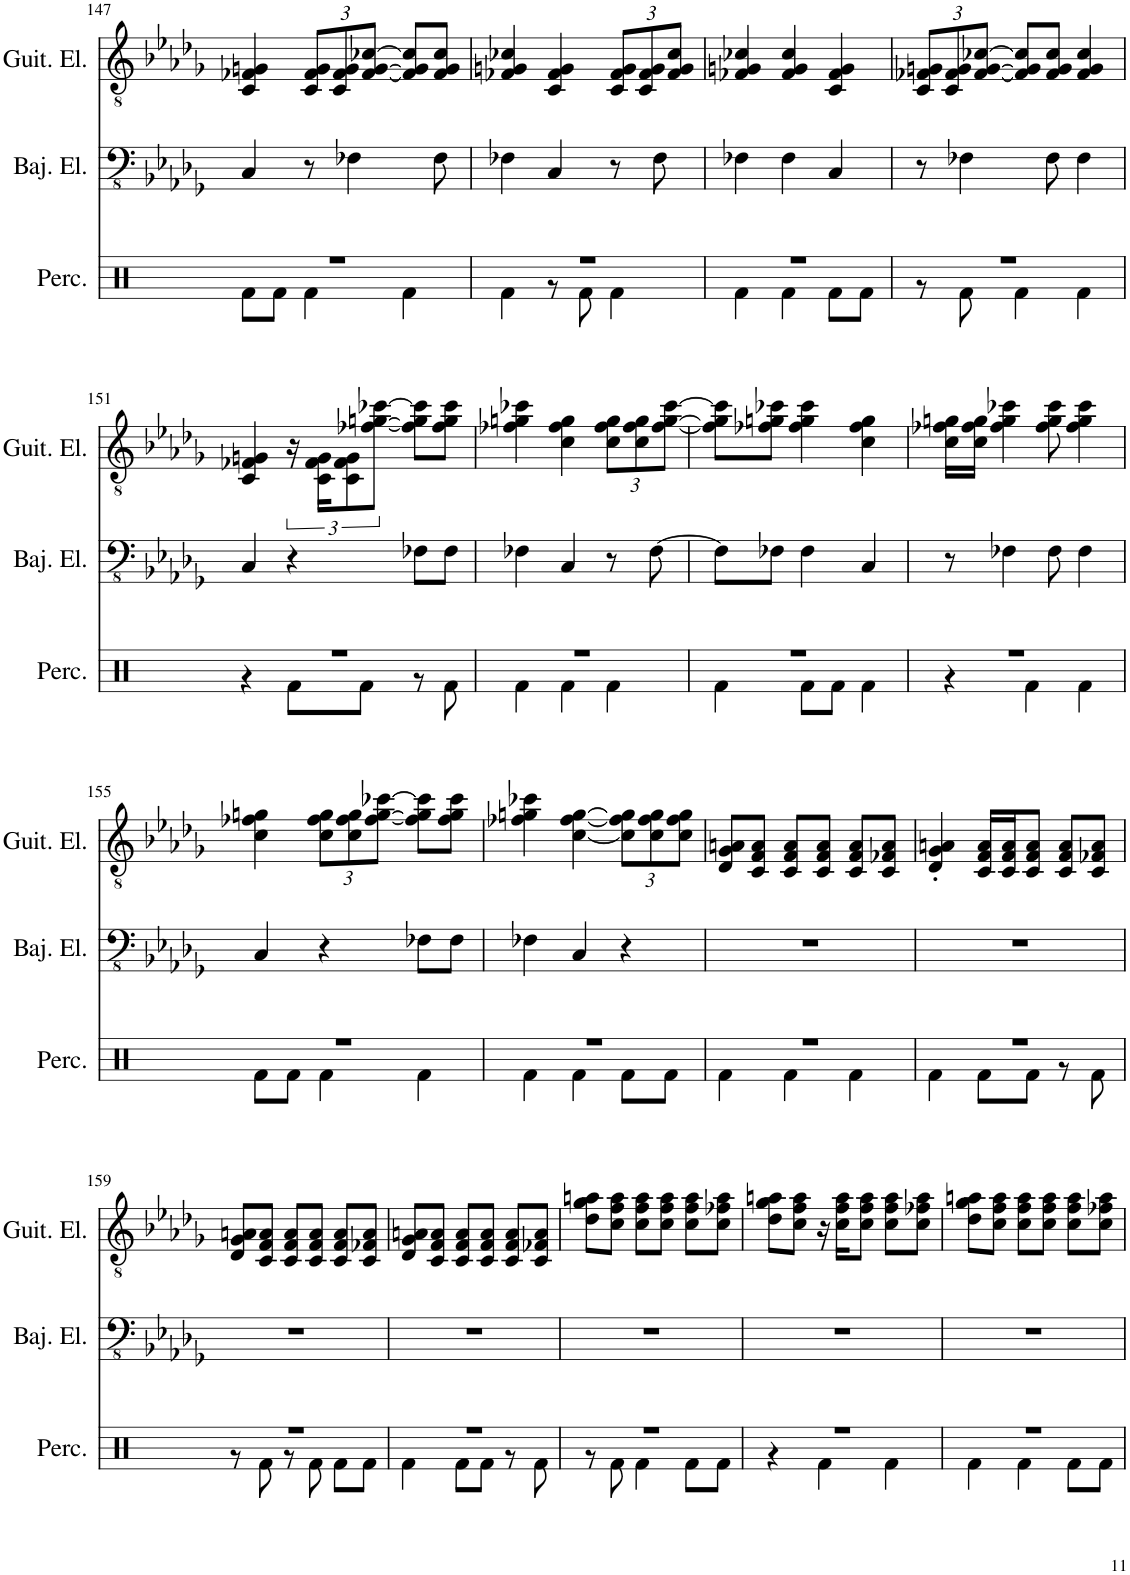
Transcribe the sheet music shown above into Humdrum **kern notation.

**kern	**kern	**kern
*part3	*part2	*part1
*staff3	*staff2	*staff1
*I"Set de percusión	*I"Bajo eléctrico	*I"Guitarra eléctrica
*I'Perc.	*I'Baj. El.	*I'Guit. El.
!!LO:PB:g=z
*clefX	*clefFv4	*clefGv2
*k[]	*k[b-e-a-d-g-]	*k[b-e-a-d-g-]
*M3/4	*M3/4	*M3/4
=147	=147	=147
*^	*	*
2.r	8Rf\L	4CC/	4C/ 4F-X/ 4Gn/
.	8Rf\J	.	.
*	*	*	*Xbrackettup
.	4Rf\	8r	12C/ 12F-/ 12G/L
.	.	.	12C/ 12F-/ 12G/
.	.	4FF-X\	.
.	.	.	[12F-/ [12G/ [12c-X/J
.	4Rf\	.	8F-/] 8G/] 8c-/]L
.	.	8FF-\	8F-/ 8G/ 8c-/J
=148	=148	=148	=148
2.r	4Rf\	4FF-X\	4F-X/ 4Gn/ 4c-X/
.	8r	4CC/	4C/ 4F-/ 4G/
.	8Rf\	.	.
.	4Rf\	8r	12C/ 12F-/ 12G/L
.	.	.	12C/ 12F-/ 12G/
.	.	8FF-\	.
.	.	.	12F-/ 12G/ 12c-/J
=149	=149	=149	=149
2.r	4Rf\	4FF-X\	4F-X/ 4Gn/ 4c-X/
.	4Rf\	4FF-\	4F-/ 4G/ 4c-/
.	8Rf\L	4CC/	4C/ 4F-/ 4G/
.	8Rf\J	.	.
=150	=150	=150	=150
2.r	8r	8r	12C/ 12F-X/ 12Gn/L
.	.	.	12C/ 12F-/ 12G/
.	8Rf\	4FF-X\	.
.	.	.	[12F-/ [12G/ [12c-X/J
.	4Rf\	.	8F-/] 8G/] 8c-/]L
.	.	8FF-\	8F-/ 8G/ 8c-/J
.	4Rf\	4FF-\	4F-/ 4G/ 4c-/
!!LO:LB:g=z
=151	=151	=151	=151
2.r	4r	4CC/	4C/ 4F-X/ 4Gn/
*	*	*	*brackettup
.	8Rf\L	4r	24r
.	.	.	24C\ 24F-\ 24G\KL
.	.	.	12C\ 12F-\ 12G\
.	8Rf\J	.	.
.	.	.	[12f-X\ [12gn\ [12cc-X\J
.	8r	8FF-X\L	8f-\] 8g\] 8cc-\]L
.	8Rf\	8FF-\J	8f-\ 8g\ 8cc-\J
=152	=152	=152	=152
2.r	4Rf\	4FF-X\	4f-X\ 4gn\ 4cc-X\
.	4Rf\	4CC/	4c\ 4f-\ 4g\
*	*	*	*Xbrackettup
.	4Rf\	8r	12c\ 12f-\ 12g\L
.	.	.	12c\ 12f-\ 12g\
.	.	[8FF-\	.
.	.	.	[12f-\ [12g\ [12cc-\J
=153	=153	=153	=153
2.r	4Rf\	8FF-\L]	8f-\] 8g\] 8cc-\]L
.	.	8FF-X\J	8f-X\ 8gn\ 8cc-X\J
.	8Rf\L	4FF-\	4f-\ 4g\ 4cc-\
.	8Rf\J	.	.
.	4Rf\	4CC/	4c\ 4f-\ 4g\
=154	=154	=154	=154
2.r	4r	8r	16c\ 16f-X\ 16gn\LL
.	.	.	16c\ 16f-\ 16g\JJ
.	.	4FF-X\	4f-\ 4g\ 4cc-X\
.	4Rf\	.	.
.	.	8FF-\	8f-\ 8g\ 8cc-\
.	4Rf\	4FF-\	4f-\ 4g\ 4cc-\
!!LO:LB:g=z
=155	=155	=155	=155
2.r	8Rf\L	4CC/	4c\ 4f-X\ 4gn\
.	8Rf\J	.	.
.	4Rf\	4r	12c\ 12f-\ 12g\L
.	.	.	12c\ 12f-\ 12g\
.	.	.	[12f-\ [12g\ [12cc-X\J
.	4Rf\	8FF-X\L	8f-\] 8g\] 8cc-\]L
.	.	8FF-\J	8f-\ 8g\ 8cc-\J
=156	=156	=156	=156
2.r	4Rf\	4FF-X\	4f-X\ 4gn\ 4cc-X\
.	4Rf\	4CC/	[4c\ [4f-\ [4g\
.	8Rf\L	4r	12c\] 12f-\] 12g\]L
.	.	.	12c\ 12f-\ 12g\
.	8Rf\J	.	.
.	.	.	12c\ 12f-\ 12g\J
=157	=157	=157	=157
2.r	4Rf\	2.r	8D-/ 8G-/ 8An/L
.	.	.	8C/ 8F/ 8A/J
.	4Rf\	.	8C/ 8F/ 8A/L
.	.	.	8C/ 8F/ 8A/J
.	4Rf\	.	8C/ 8F/ 8A/L
.	.	.	8C/ 8F-X/ 8A/J
=158	=158	=158	=158
2.r	4Rf\	2.r	4D-/' 4G-/' 4An/'
.	8Rf\L	.	16C/ 16F/ 16A/LL
.	.	.	16C/ 16F/ 16A/J
.	8Rf\J	.	8C/ 8F/ 8A/J
.	8r	.	8C/ 8F/ 8A/L
.	8Rf\	.	8C/ 8F-X/ 8A/J
!!LO:LB:g=z
=159	=159	=159	=159
2.r	8r	2.r	8D-/ 8G-/ 8An/L
.	8Rf\	.	8C/ 8F/ 8A/J
.	8r	.	8C/ 8F/ 8A/L
.	8Rf\	.	8C/ 8F/ 8A/J
.	8Rf\L	.	8C/ 8F/ 8A/L
.	8Rf\J	.	8C/ 8F-X/ 8A/J
=160	=160	=160	=160
2.r	4Rf\	2.r	8D-/ 8G-/ 8An/L
.	.	.	8C/ 8F/ 8A/J
.	8Rf\L	.	8C/ 8F/ 8A/L
.	8Rf\J	.	8C/ 8F/ 8A/J
.	8r	.	8C/ 8F/ 8A/L
.	8Rf\	.	8C/ 8F-X/ 8A/J
=161	=161	=161	=161
2.r	8r	2.r	8d-\ 8g-\ 8an\L
.	8Rf\	.	8c\ 8f\ 8a\J
.	4Rf\	.	8c\ 8f\ 8a\L
.	.	.	8c\ 8f\ 8a\J
.	8Rf\L	.	8c\ 8f\ 8a\L
.	8Rf\J	.	8c\ 8f-X\ 8a\J
=162	=162	=162	=162
2.r	4r	2.r	8d-\ 8g-\ 8an\L
.	.	.	8c\ 8f\ 8a\J
.	4Rf\	.	16r
.	.	.	16c\ 16f\ 16a\KL
.	.	.	8c\ 8f\ 8a\J
.	4Rf\	.	8c\ 8f\ 8a\L
.	.	.	8c\ 8f-X\ 8a\J
=163	=163	=163	=163
2.r	4Rf\	2.r	8d-\ 8g-\ 8an\L
.	.	.	8c\ 8f\ 8a\J
.	4Rf\	.	8c\ 8f\ 8a\L
.	.	.	8c\ 8f\ 8a\J
.	8Rf\L	.	8c\ 8f\ 8a\L
.	8Rf\J	.	8c\ 8f-X\ 8a\J
*v	*v	*	*
=	=	=
*-	*-	*-
